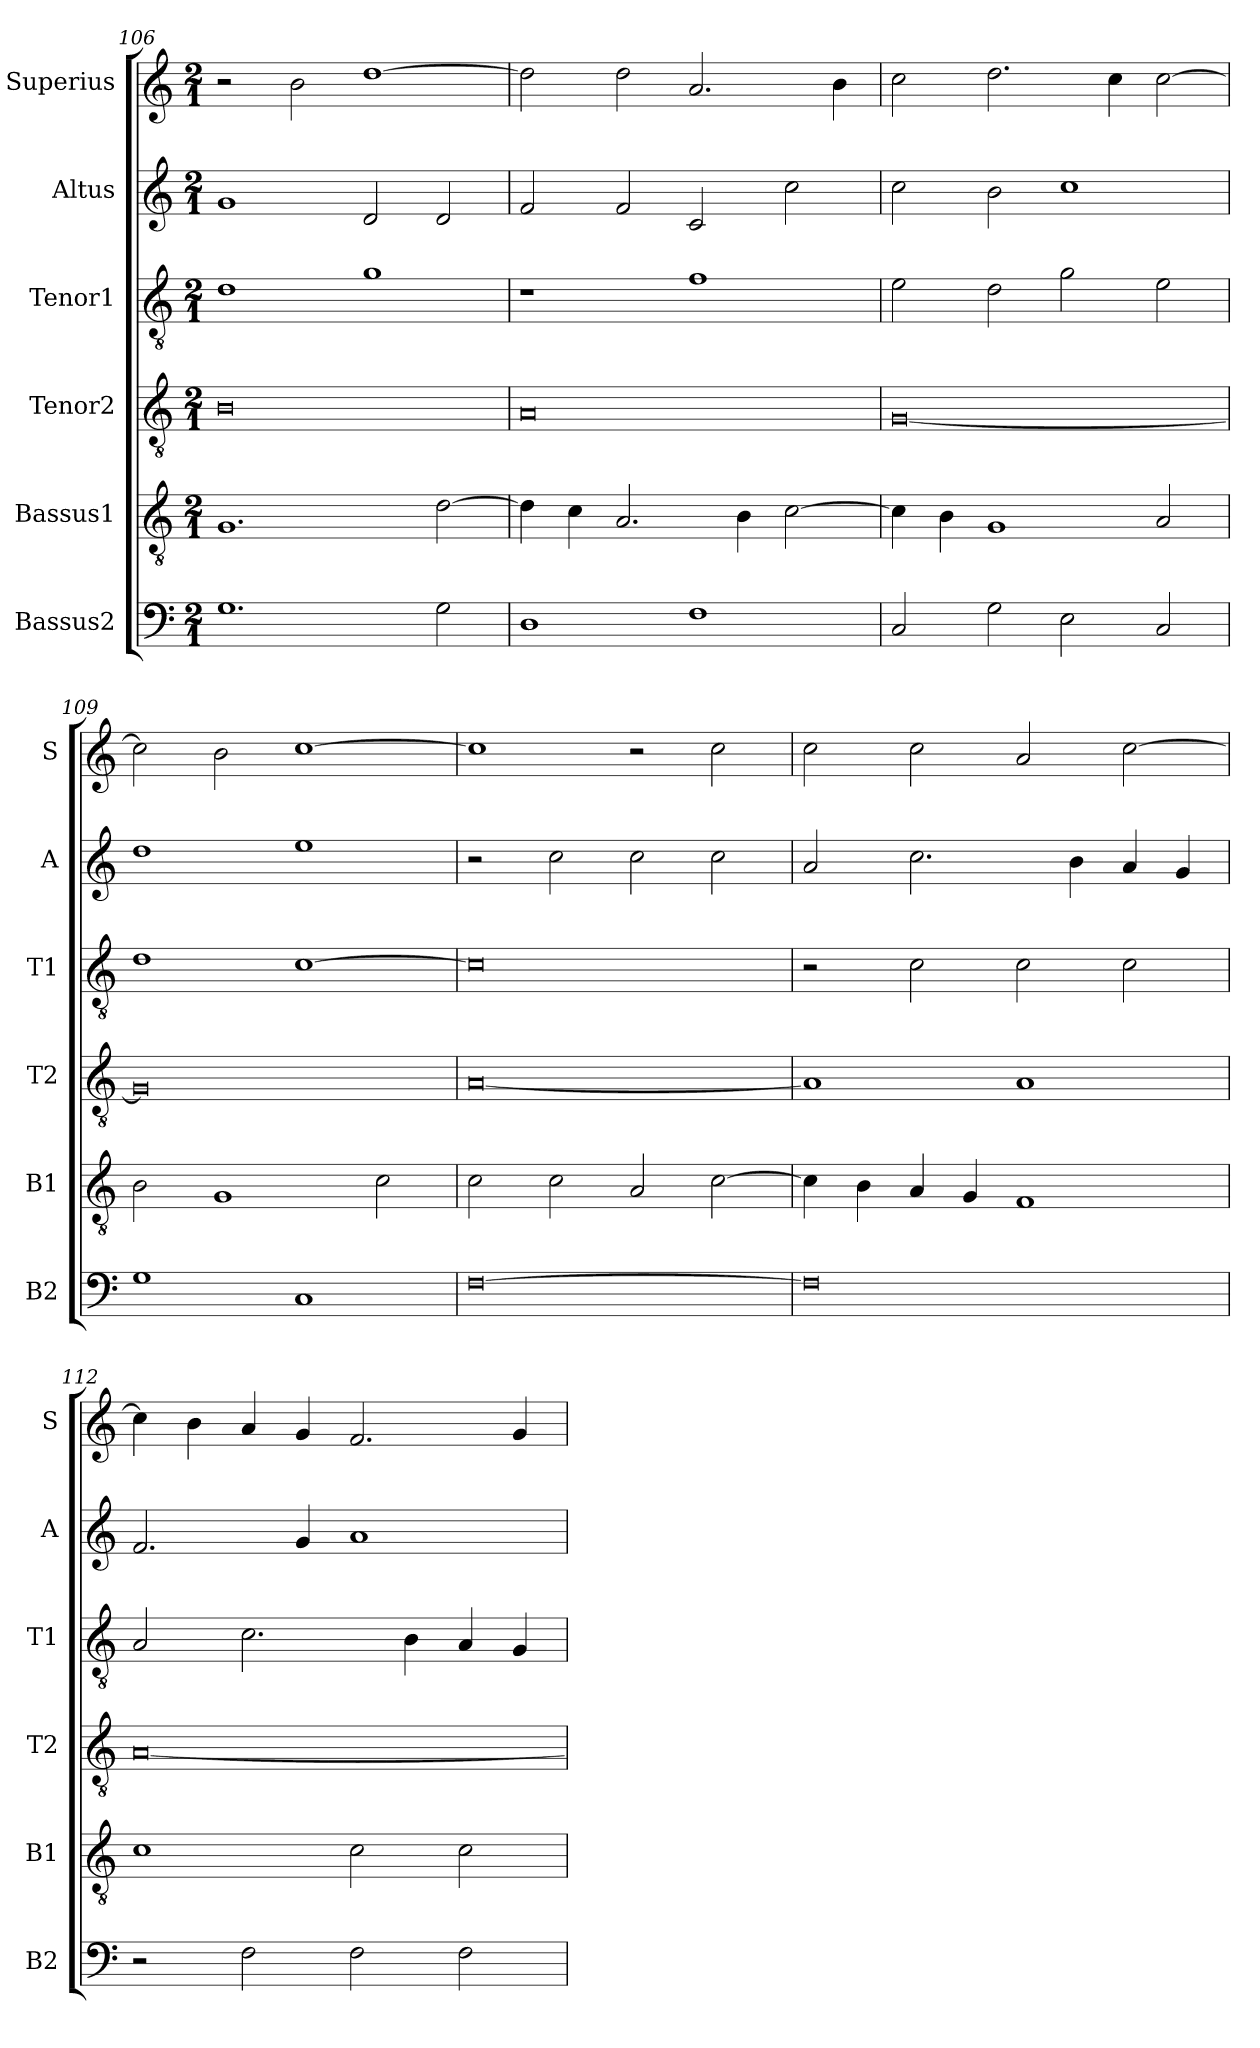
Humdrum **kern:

**kern	**kern	**kern	**kern	**kern	**kern
*part6	*part5	*part4	*part3	*part2	*part1
*staff6	*staff5	*staff4	*staff3	*staff2	*staff1
*I"Bassus2	*I"Bassus1	*I"Tenor2	*I"Tenor1	*I"Altus	*I"Superius
*I'B2	*I'B1	*I'T2	*I'T1	*I'A	*I'S
*clefF4	*clefGv2	*clefGv2	*clefGv2	*clefG2	*clefG2
*k[]	*k[]	*k[]	*k[]	*k[]	*k[]
*M2/1	*M2/1	*M2/1	*M2/1	*M2/1	*M2/1
=106	=106	=106	=106	=106	=106
1.G	1.G	0B	1d	1g	2r
.	.	.	.	.	2b\
.	.	.	1g	2d/	[1dd
2G\	[2d\	.	.	2d/	.
=107	=107	=107	=107	=107	=107
1D	4d\]	0A	1r	2f/	2dd\]
.	4c\	.	.	.	.
.	2.A/	.	.	2f/	2dd\
1F	.	.	1f	2c/	2.a/
.	4B\	.	.	.	.
.	[2c\	.	.	2cc\	.
.	.	.	.	.	4b\
=108	=108	=108	=108	=108	=108
2C/	4c\]	[0G	2e\	2cc\	2cc\
.	4B\	.	.	.	.
2G\	1G	.	2d\	2b\	2.dd\
2E\	.	.	2g\	1cc	.
.	.	.	.	.	4cc\
2C/	2A/	.	2e\	.	[2cc\
=109	=109	=109	=109	=109	=109
1G	2B\	0G]	1d	1dd	2cc\]
.	1G	.	.	.	2b\
1C	.	.	[1c	1ee	[1cc
.	2c\	.	.	.	.
=110	=110	=110	=110	=110	=110
[0F	2c\	[0A	0c]	2r	1cc]
.	2c\	.	.	2cc\	.
.	2A/	.	.	2cc\	2r
.	[2c\	.	.	2cc\	2cc\
=111	=111	=111	=111	=111	=111
0F]	4c\]	1A]	2r	2a/	2cc\
.	4B\	.	.	.	.
.	4A/	.	2c\	2.cc\	2cc\
.	4G/	.	.	.	.
.	1F	1A	2c\	.	2a/
.	.	.	.	4b\	.
.	.	.	2c\	4a/	[2cc\
.	.	.	.	4g/	.
=112	=112	=112	=112	=112	=112
2r	1c	[0A	2A/	2.f/	4cc\]
.	.	.	.	.	4b\
2F\	.	.	2.c\	.	4a/
.	.	.	.	4g/	4g/
2F\	2c\	.	.	1a	2.f/
.	.	.	4B\	.	.
2F\	2c\	.	4A/	.	.
.	.	.	4G/	.	4g/
=	=	=	=	=	=
*-	*-	*-	*-	*-	*-
